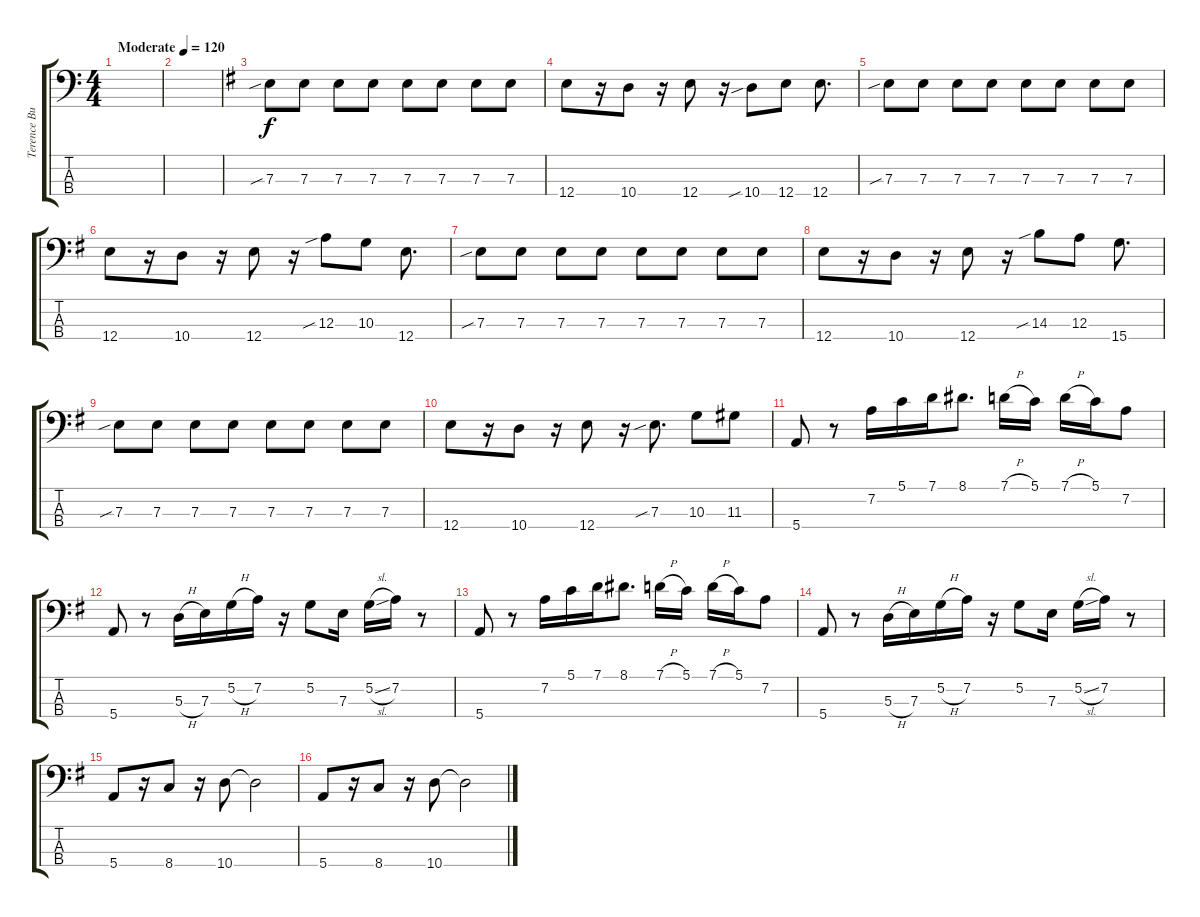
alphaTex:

\track ("Terence Butler" "Terence Bu") {instrument slapbass1}
\staff {score tabs}
\tuning (G2 D2 A1 E1) {hide}
\ts (4 4)
\tempo (120 "Moderate")
\clef f4
\ks c
|
|
\ks g
7.3{sib}.8 7.3.8 7.3.8 7.3.8 7.3.8 7.3.8 7.3.8 7.3.8 |
12.4.8 r.16 10.4.8 r.16 12.4.8 r.16 10.4{sib}.8 12.4.8 12.4.8{d} |
7.3{sib}.8 7.3.8 7.3.8 7.3.8 7.3.8 7.3.8 7.3.8 7.3.8 |
12.4.8 r.16 10.4.8 r.16 12.4.8 r.16 12.3{sib}.8 10.3.8 12.4.8{d} |
7.3{sib}.8 7.3.8 7.3.8 7.3.8 7.3.8 7.3.8 7.3.8 7.3.8 |
12.4.8 r.16 10.4.8 r.16 12.4.8 r.16 14.3{sib}.8 12.3.8 15.4.8{d} |
7.3{sib}.8 7.3.8 7.3.8 7.3.8 7.3.8 7.3.8 7.3.8 7.3.8 |
12.4.8 r.16 10.4.8 r.16 12.4.8 r.16 7.3{sib}.8{d} 10.3.8 11.3.8 |
5.4.8 r.8 7.2.16 5.1.16 7.1.16 8.1.8{d} 7.1{h}.16 5.1.16 7.1{h}.16 5.1.16 7.2.8 |
5.4.8 r.8 5.3{h}.16 7.3.16 5.2{h}.16 7.2.16 r.16 5.2.8 7.3.16 5.2{sl}.16 7.2.16 r.8 |
5.4.8 r.8 7.2.16 5.1.16 7.1.16 8.1.8{d} 7.1{h}.16 5.1.16 7.1{h}.16 5.1.16 7.2.8 |
5.4.8 r.8 5.3{h}.16 7.3.16 5.2{h}.16 7.2.16 r.16 5.2.8 7.3.16 5.2{sl}.16 7.2.16 r.8 |
5.4.8 r.16 8.4.8 r.16 10.4.8 10.4{t}.2 |
5.4.8 r.16 8.4.8 r.16 10.4.8 10.4{t}.2
